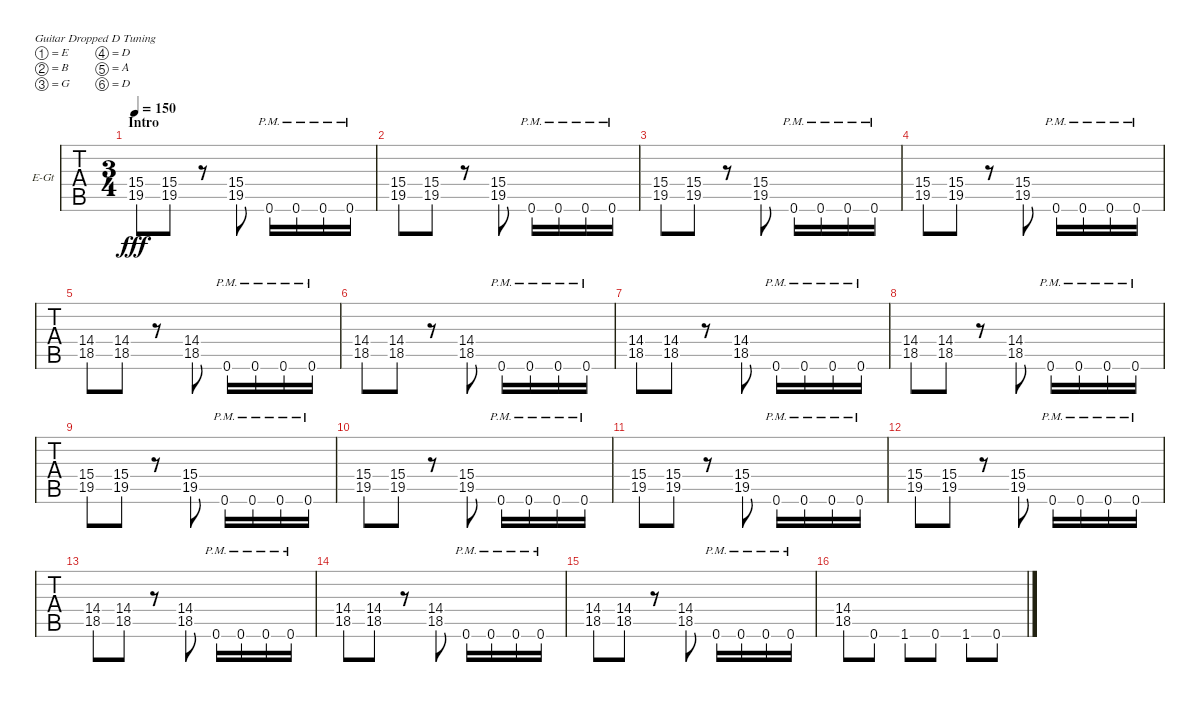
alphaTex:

\defaultSystemsLayout 4
\bracketExtendMode groupsimilarinstruments
\firstSystemTrackNameOrientation horizontal
\otherSystemsTrackNameOrientation horizontal
\track ("Willie Adler" "E-Gt") {instrument distortionguitar}
\staff {tabs}
\tuning (E4 B3 G3 D3 A2 D2)
\ts (3 4)
\section ("" "Intro")
\tempo 150
\clef g2
\scale
0.396518
\ks c
(15.4 19.5).8{dy fff instrument distortionguitar} (15.4 19.5).8 r.8 (15.4 19.5).8 0.6{pm}.16 0.6{pm}.16 0.6{pm}.16 0.6{pm}.16 |
\scale
0.301741 (15.4 19.5).8 (15.4 19.5).8 r.8 (15.4 19.5).8 0.6{pm}.16 0.6{pm}.16 0.6{pm}.16 0.6{pm}.16 |
\scale
0.301741 (15.4 19.5).8 (15.4 19.5).8 r.8 (15.4 19.5).8 0.6{pm}.16 0.6{pm}.16 0.6{pm}.16 0.6{pm}.16 |
\scale
0.333333 (15.4 19.5).8 (15.4 19.5).8 r.8 (15.4 19.5).8 0.6{pm}.16 0.6{pm}.16 0.6{pm}.16 0.6{pm}.16 |
\scale
0.333333 (14.4 18.5).8 (14.4 18.5).8 r.8 (14.4 18.5).8 0.6{pm}.16 0.6{pm}.16 0.6{pm}.16 0.6{pm}.16 |
\scale
0.333333 (14.4 18.5).8 (14.4 18.5).8 r.8 (14.4 18.5).8 0.6{pm}.16 0.6{pm}.16 0.6{pm}.16 0.6{pm}.16 |
\scale
0.333333 (14.4 18.5).8 (14.4 18.5).8 r.8 (14.4 18.5).8 0.6{pm}.16 0.6{pm}.16 0.6{pm}.16 0.6{pm}.16 |
\scale
0.333333 (14.4 18.5).8 (14.4 18.5).8 r.8 (14.4 18.5).8 0.6{pm}.16 0.6{pm}.16 0.6{pm}.16 0.6{pm}.16 |
\scale
0.333333 (15.4 19.5).8 (15.4 19.5).8 r.8 (15.4 19.5).8 0.6{pm}.16 0.6{pm}.16 0.6{pm}.16 0.6{pm}.16 |
\scale
0.333333 (15.4 19.5).8 (15.4 19.5).8 r.8 (15.4 19.5).8 0.6{pm}.16 0.6{pm}.16 0.6{pm}.16 0.6{pm}.16 |
\scale
0.333333 (15.4 19.5).8 (15.4 19.5).8 r.8 (15.4 19.5).8 0.6{pm}.16 0.6{pm}.16 0.6{pm}.16 0.6{pm}.16 |
\scale
0.333333 (15.4 19.5).8 (15.4 19.5).8 r.8 (15.4 19.5).8 0.6{pm}.16 0.6{pm}.16 0.6{pm}.16 0.6{pm}.16 |
\scale
0.333333 (14.4 18.5).8 (14.4 18.5).8 r.8 (14.4 18.5).8 0.6{pm}.16 0.6{pm}.16 0.6{pm}.16 0.6{pm}.16 |
\scale
0.333333 (14.4 18.5).8 (14.4 18.5).8 r.8 (14.4 18.5).8 0.6{pm}.16 0.6{pm}.16 0.6{pm}.16 0.6{pm}.16 |
\scale
0.333333 (14.4 18.5).8 (14.4 18.5).8 r.8 (14.4 18.5).8 0.6{pm}.16 0.6{pm}.16 0.6{pm}.16 0.6{pm}.16 |
\scale
0.333333 (14.4 18.5).8 0.6.8 1.6.8 0.6.8 1.6.8 0.6.8
